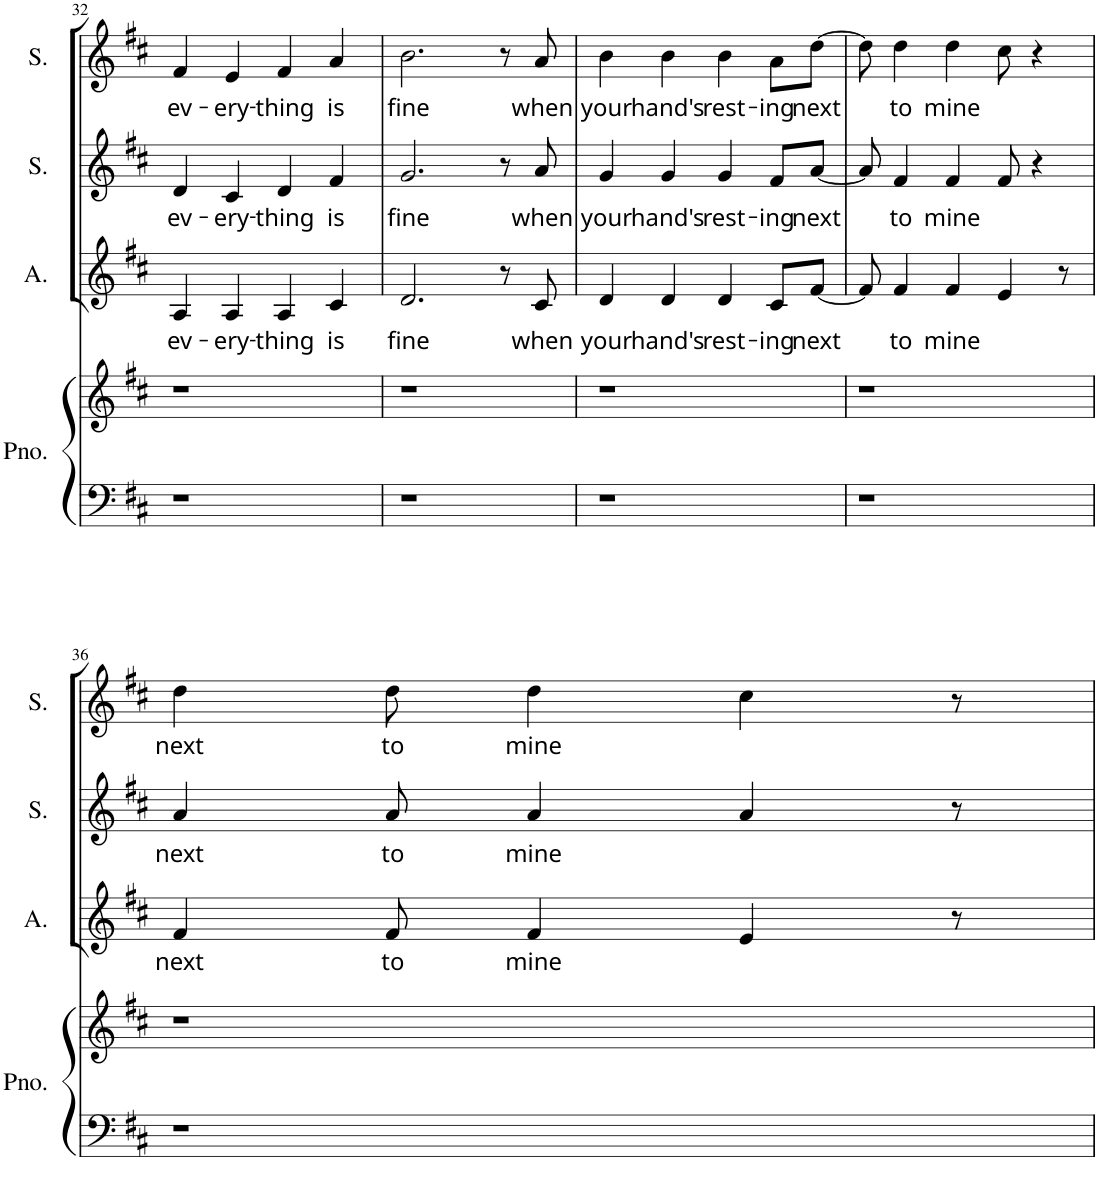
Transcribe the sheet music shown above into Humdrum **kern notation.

**kern	**kern	**kern	**text	**kern	**text	**kern	**text
*part4	*part4	*part3	*part3	*part2	*part2	*part1	*part1
*staff5	*staff4	*staff3	*staff3	*staff2	*staff2	*staff1	*staff1
*I"Piano	*	*I"ALTO	*	*I"SOPRANO 2	*	*I"SOPRANO 1	*
*I'Pno.	*	*I'A.	*	*I'S.	*	*I'S.	*
!!LO:PB:g=z
*clefF4	*clefG2	*clefG2	*	*clefG2	*	*clefG2	*
*k[f#c#]	*k[f#c#]	*k[f#c#]	*	*k[f#c#]	*	*k[f#c#]	*
*D:	*D:	*D:	*	*D:	*	*D:	*
*M4/4	*M4/4	*M4/4	*	*M4/4	*	*M4/4	*
=32	=32	=32	=32	=32	=32	=32	=32
!	!	!	!LO:LY:b	!	!LO:LY:b	!	!LO:LY:b
1r	1r	4A/	ev-	4d/	ev-	4f#/	ev-
!	!	!	!LO:LY:b	!	!LO:LY:b	!	!LO:LY:b
.	.	4A/	-ery-	4c#/	-ery-	4e/	-ery-
!	!	!	!LO:LY:b	!	!LO:LY:b	!	!LO:LY:b
.	.	4A/	-thing	4d/	-thing	4f#/	-thing
!	!	!	!LO:LY:b	!	!LO:LY:b	!	!LO:LY:b
.	.	4c#/	is	4f#/	is	4a/	is
=33	=33	=33	=33	=33	=33	=33	=33
!	!	!	!LO:LY:b	!	!LO:LY:b	!	!LO:LY:b
1r	1r	2.d/	fine	2.g/	fine	2.b\	fine
.	.	8r	.	8r	.	8r	.
!	!	!	!LO:LY:b	!	!LO:LY:b	!	!LO:LY:b
.	.	8c#/	when	8a/	when	8a/	when
=34	=34	=34	=34	=34	=34	=34	=34
!	!	!	!LO:LY:b	!	!LO:LY:b	!	!LO:LY:b
1r	1r	4d/	your	4g/	your	4b\	your
!	!	!	!LO:LY:b	!	!LO:LY:b	!	!LO:LY:b
.	.	4d/	hand's	4g/	hand's	4b\	hand's
!	!	!	!LO:LY:b	!	!LO:LY:b	!	!LO:LY:b
.	.	4d/	rest-	4g/	rest-	4b\	rest-
!	!	!	!LO:LY:b	!	!LO:LY:b	!	!LO:LY:b
.	.	8c#/L	-ing	8f#/L	-ing	8a\L	-ing
!	!	!	!LO:LY:b	!	!LO:LY:b	!	!LO:LY:b
.	.	[8f#/J	next	[8a/J	next	[8dd\J	next
=35	=35	=35	=35	=35	=35	=35	=35
1r	1r	8f#/]	.	8a/]	.	8dd\]	.
!	!	!	!LO:LY:b	!	!LO:LY:b	!	!LO:LY:b
.	.	4f#/	to	4f#/	to	4dd\	to
!	!	!	!LO:LY:b	!	!LO:LY:b	!	!LO:LY:b
.	.	4f#/	mine	4f#/	mine	4dd\	mine
.	.	4e/	.	8f#/	.	8cc#\	.
.	.	.	.	4r	.	4r	.
.	.	8r	.	.	.	.	.
!!LO:LB:g=z
=36	=36	=36	=36	=36	=36	=36	=36
!	!	!	!LO:LY:b	!	!LO:LY:b	!	!LO:LY:b
1r	1r	4f#/	next	4a/	next	4dd\	next
!	!	!	!LO:LY:b	!	!LO:LY:b	!	!LO:LY:b
.	.	8f#/	to	8a/	to	8dd\	to
!	!	!	!LO:LY:b	!	!LO:LY:b	!	!LO:LY:b
.	.	4f#/	mine	4a/	mine	4dd\	mine
.	.	4e/	.	4a/	.	4cc#\	.
.	.	8r	.	8r	.	8r	.
=	=	=	=	=	=	=	=
*-	*-	*-	*-	*-	*-	*-	*-
